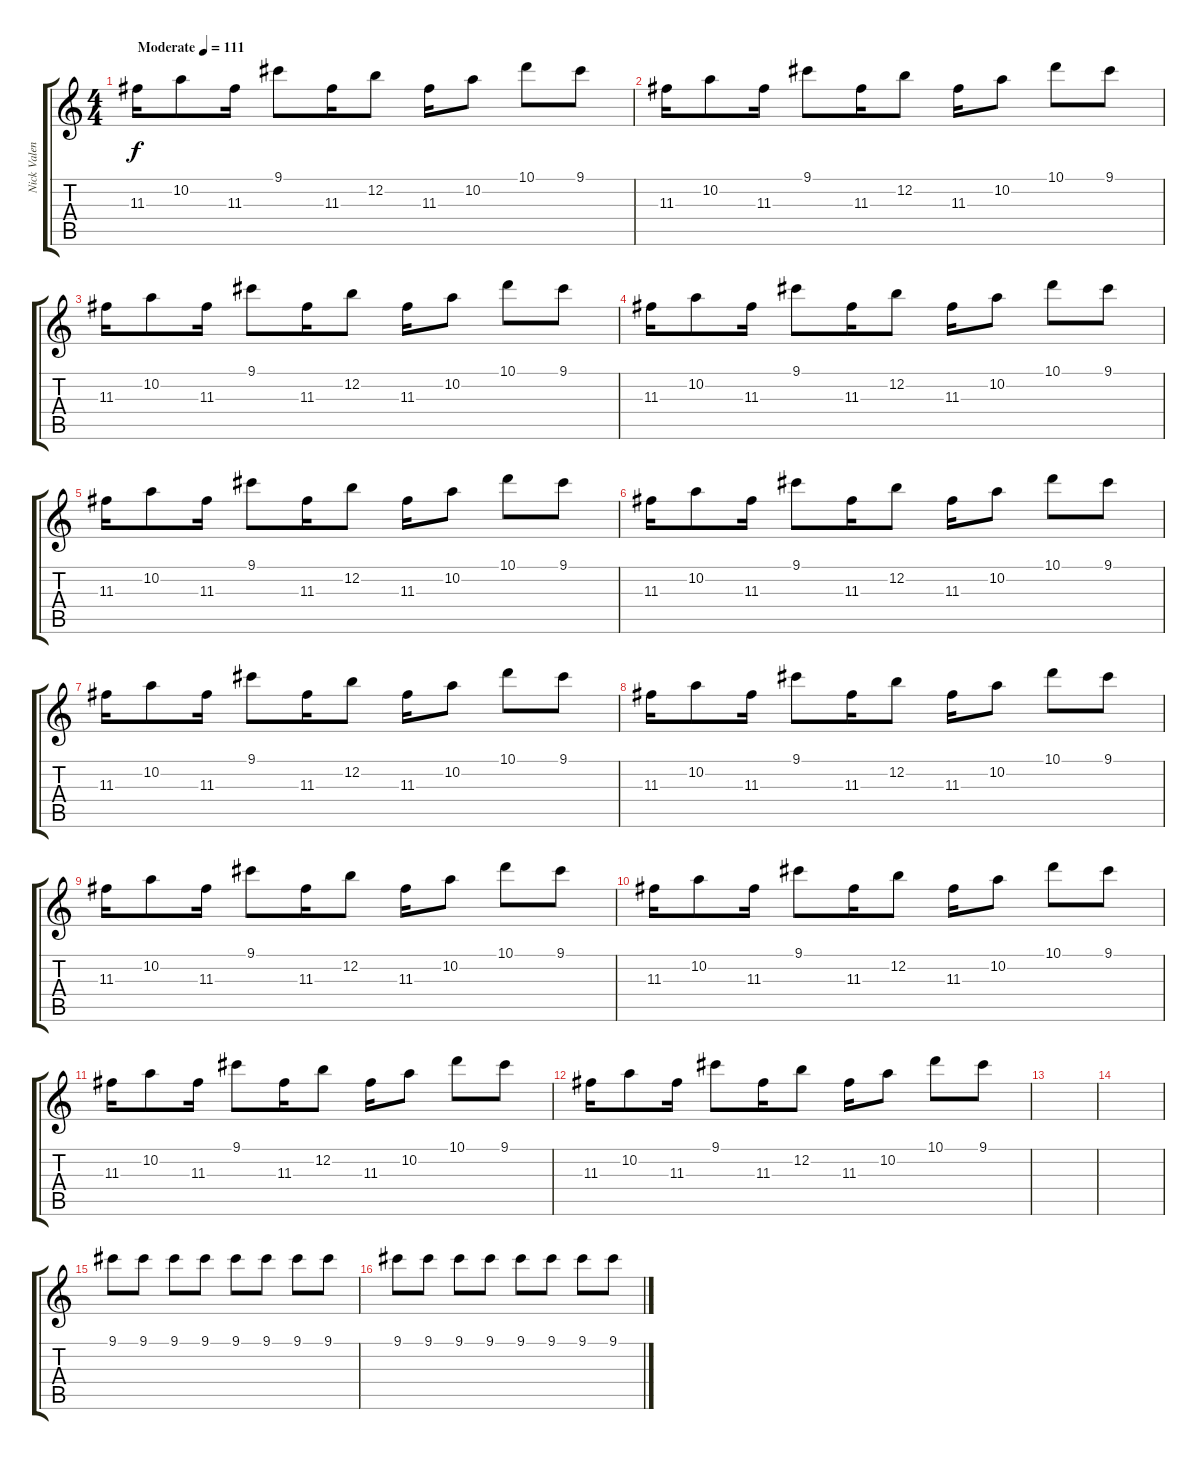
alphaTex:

\track ("Nick Valensi" "Nick Valen") {instrument overdrivenguitar}
\staff {score tabs}
\tuning (E4 B3 G3 D3 A2 E2) {hide}
\ts (4 4)
\tempo (111 "Moderate")
\clef g2
\ks c
11.3.16{dy f instrument overdrivenguitar} 10.2.8 11.3.16 9.1.8 11.3.16 12.2.8 11.3.16 10.2.8 10.1.8 9.1.8 |
11.3.16 10.2.8 11.3.16 9.1.8 11.3.16 12.2.8 11.3.16 10.2.8 10.1.8 9.1.8 |
11.3.16 10.2.8 11.3.16 9.1.8 11.3.16 12.2.8 11.3.16 10.2.8 10.1.8 9.1.8 |
11.3.16 10.2.8 11.3.16 9.1.8 11.3.16 12.2.8 11.3.16 10.2.8 10.1.8 9.1.8 |
11.3.16 10.2.8 11.3.16 9.1.8 11.3.16 12.2.8 11.3.16 10.2.8 10.1.8 9.1.8 |
11.3.16 10.2.8 11.3.16 9.1.8 11.3.16 12.2.8 11.3.16 10.2.8 10.1.8 9.1.8 |
11.3.16 10.2.8 11.3.16 9.1.8 11.3.16 12.2.8 11.3.16 10.2.8 10.1.8 9.1.8 |
11.3.16 10.2.8 11.3.16 9.1.8 11.3.16 12.2.8 11.3.16 10.2.8 10.1.8 9.1.8 |
11.3.16 10.2.8 11.3.16 9.1.8 11.3.16 12.2.8 11.3.16 10.2.8 10.1.8 9.1.8 |
11.3.16 10.2.8 11.3.16 9.1.8 11.3.16 12.2.8 11.3.16 10.2.8 10.1.8 9.1.8 |
11.3.16 10.2.8 11.3.16 9.1.8 11.3.16 12.2.8 11.3.16 10.2.8 10.1.8 9.1.8 |
11.3.16 10.2.8 11.3.16 9.1.8 11.3.16 12.2.8 11.3.16 10.2.8 10.1.8 9.1.8 |
|
|
9.1.8 9.1.8 9.1.8 9.1.8 9.1.8 9.1.8 9.1.8 9.1.8 |
9.1.8 9.1.8 9.1.8 9.1.8 9.1.8 9.1.8 9.1.8 9.1.8
